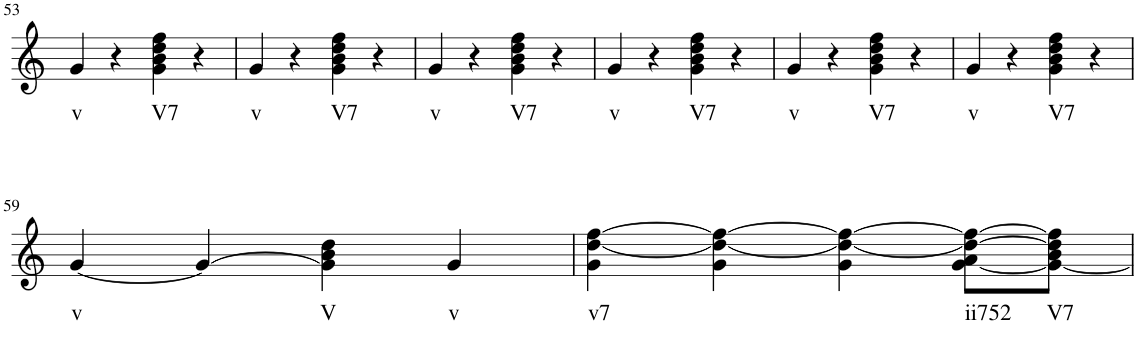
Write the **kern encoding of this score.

**kern	**text
*part1	*part1
*staff1	*staff1
*I"Piano	*
*I'Pno	*
!!LO:PB:g=z
*clefG2	*
*k[]	*
*M2/2	*
*met(c|)	*
=53	=53
!	!LO:LY:b
4g/	v
4r	.
!	!LO:LY:b
4g\ 4b\ 4dd\ 4ff\	V7
4r	.
=54	=54
!	!LO:LY:b
4g/	v
4r	.
!	!LO:LY:b
4g\ 4b\ 4dd\ 4ff\	V7
4r	.
=55	=55
!	!LO:LY:b
4g/	v
4r	.
!	!LO:LY:b
4g\ 4b\ 4dd\ 4ff\	V7
4r	.
=56	=56
!	!LO:LY:b
4g/	v
4r	.
!	!LO:LY:b
4g\ 4b\ 4dd\ 4ff\	V7
4r	.
=57	=57
!	!LO:LY:b
4g/	v
4r	.
!	!LO:LY:b
4g\ 4b\ 4dd\ 4ff\	V7
4r	.
=58	=58
!	!LO:LY:b
4g/	v
4r	.
!	!LO:LY:b
4g\ 4b\ 4dd\ 4ff\	V7
4r	.
!!LO:LB:g=z
=59	=59
!	!LO:LY:b
[4g/	v
4g/_	.
!	!LO:LY:b
4g\] 4b\ 4dd\	V
!	!LO:LY:b
4g/	v
=60	=60
!	!LO:LY:b
4g\ [4dd\ [4ff\	v7
4g\ 4dd\_ 4ff\_	.
4g\ 4dd\_ 4ff\_	.
!	!LO:LY:b
[8g\ 8a\ 8dd\_ 8ff\_L	ii752
!	!LO:LY:b
8g\_ 8b\ 8dd\] 8ff\]J	V7
=	=
*-	*-
